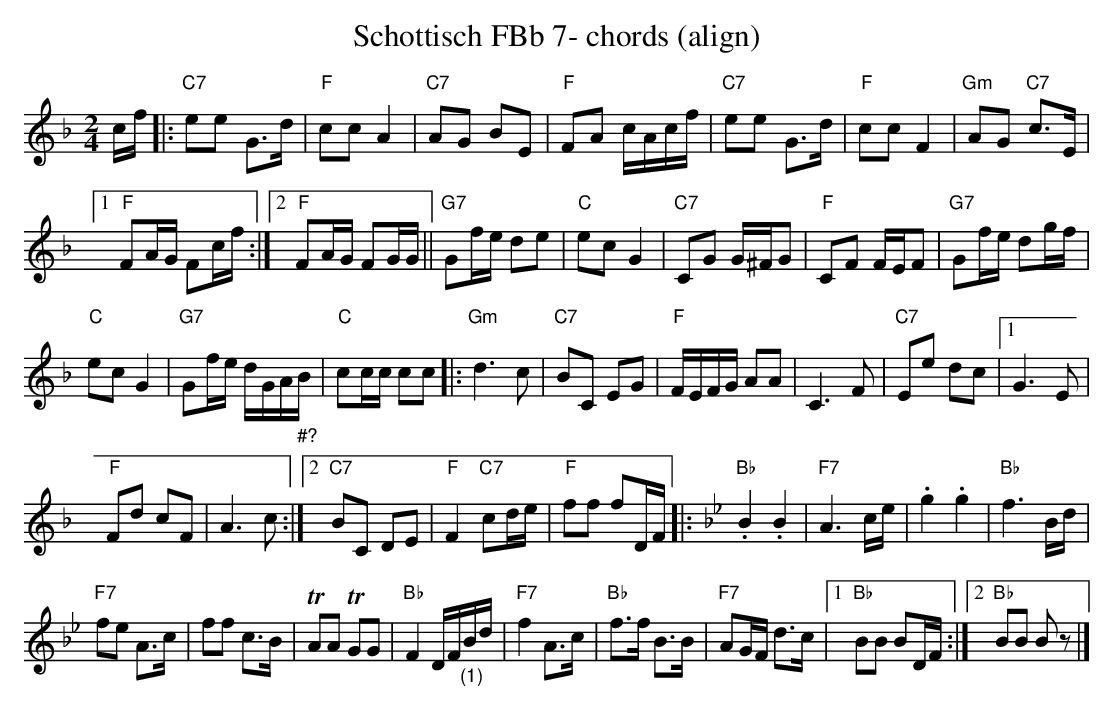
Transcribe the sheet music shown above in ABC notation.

X:1
T:Schottisch FBb 7- chords (align)
M:2/4
L:1/16
K:Fmaj%%MIDI gchordon
cf |: "C7"e2e2 G3d | "F"c2c2A4 | "C7"A2G2 B2E2 | "F"F2A2 cAcf | "C7"e2e2 G3d | "F"c2c2F4 | \
"Gm"A2G2 "C7"c3E |1
"F"F2AG F2cf :|2 "F"F2AG F2GG || "G7"G2fe d2e2 | "C"e2c2G4 | "C7"C2G2 G^FG2 | \
"F"C2F2 FEF2 | "G7"G2fe d2gf |
"C"e2c2G4 | "G7"G2fe dGA"_#?"B | "C"c2cc c2c2 |: "Gm"d6c2 | \
"C7"B2C2 E2G2 | "F"FEFG A2A2 | C6F2 | "C7"E2e2 d2c2 |1 G6E2 |
"F"F2d2 c2F2 | A6c2 :|2 \
"C7"B2C2 D2E2 | "F"F4 "C7"c2de | "F"f2f2 f2DF |: [K:Bbmaj] "Bb".B4.B4 | "F7"A6ce | .g4.g4 | "Bb"f6Bd |
"F7"f2e2 A3c | \
f2f2 c3B | TA2A2 TG2G2 | "Bb"F4 DF"_(1)"Bd | "F7"f4 A3c | "Bb"f3f B3B | "F7"A2GF d3c |1 "Bb"B2B2 B2DF :|2 "Bb"B2B2 B2z2 |]
